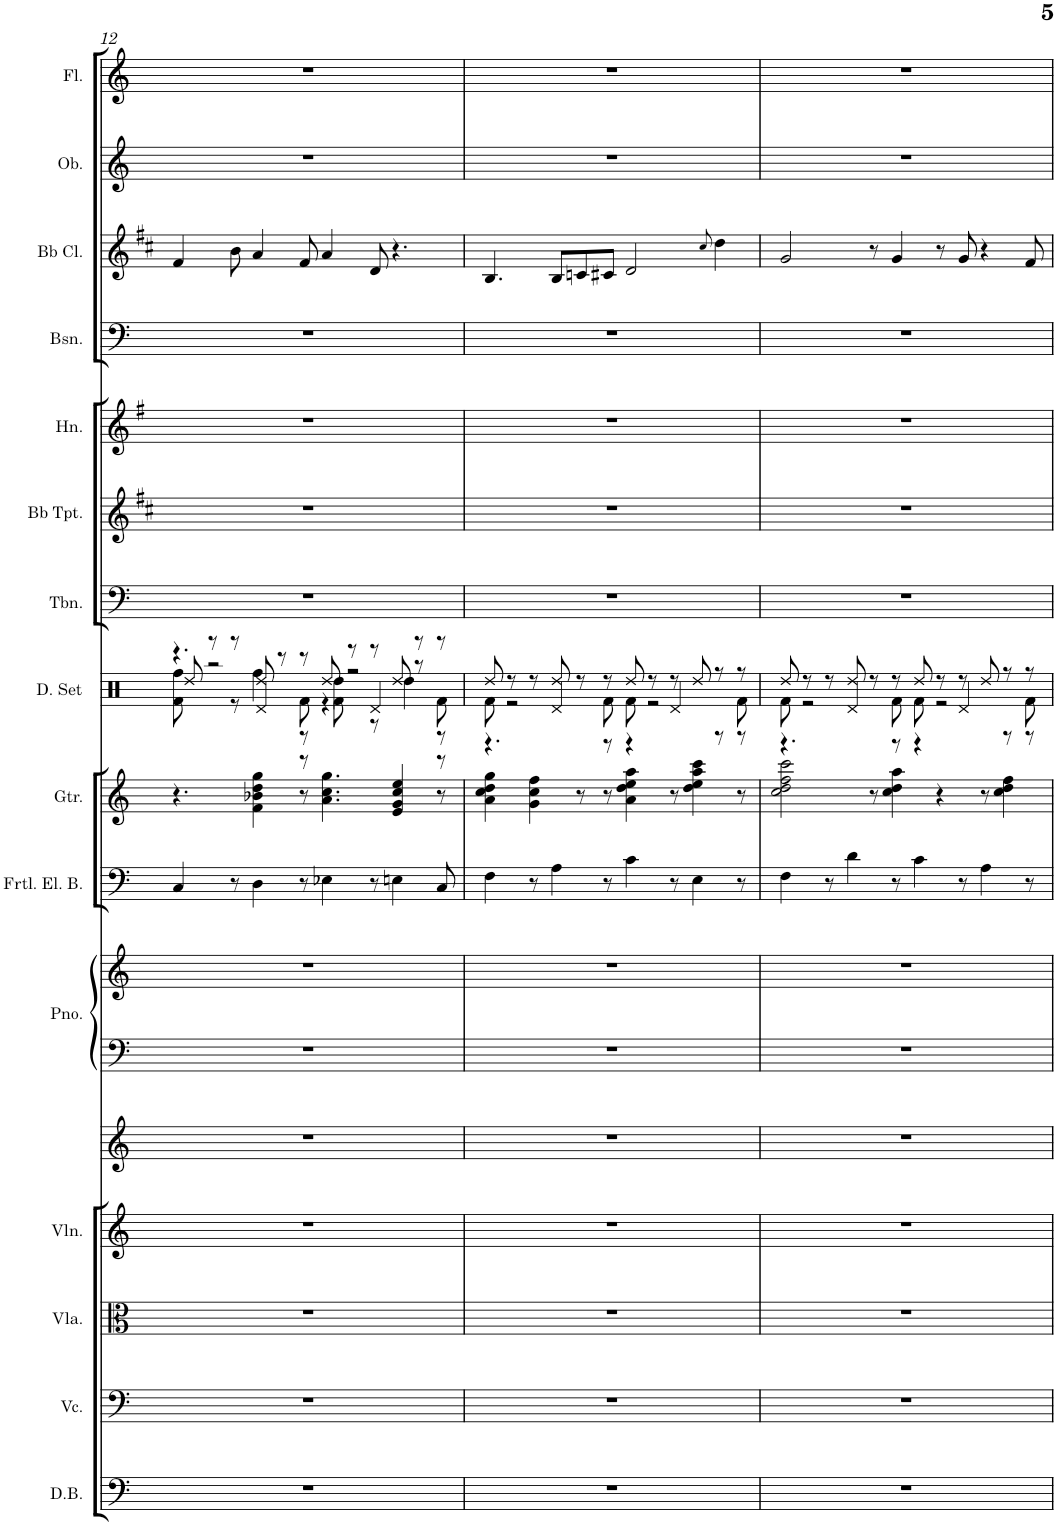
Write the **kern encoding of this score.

**kern	**kern	**kern	**kern	**kern	**kern	**kern	**kern	**kern	**kern	**kern	**kern	**kern	**kern	**kern	**kern	**kern
*part16	*part15	*part14	*part13	*part12	*part11	*part11	*part10	*part9	*part8	*part7	*part6	*part5	*part4	*part3	*part2	*part1
*staff17	*staff16	*staff15	*staff14	*staff13	*staff12	*staff11	*staff10	*staff9	*staff8	*staff7	*staff6	*staff5	*staff4	*staff3	*staff2	*staff1
*I"Double Bass	*I"Cello	*I"Viola	*I"Violin	*I"Voice	*I"Piano	*	*I"Fretless Electric Bass	*I"Guitar	*I"Drumset	*I"Trombone	*I"Trumpet in Bb	*I"Horn in F	*I"Bassoon	*I"Clarinet in Bb	*I"Oboe	*I"Flute
*I'D.B.	*	*I'Vla.	*I'Vln.	*	*I'Pno.	*	*I'Frtl. El. B.	*I'Gtr.	*I'D. Set	*I'Tbn.	*	*I'Hn.	*I'Bsn.	*	*I'Ob.	*I'Fl.
!!LO:PB:g=z
*clefF4	*clefF4	*clefC3	*clefG2	*clefG2	*clefF4	*clefG2	*clefF4	*clefG2	*clefX	*clefF4	*clefG2	*clefG2	*clefF4	*clefG2	*clefG2	*clefG2
*Trd7c12	*	*	*	*	*	*	*Trd7c12	*Trd7c12	*	*	*Trd1c2	*Trd4c7	*	*Trd1c2	*	*
*k[]	*k[]	*k[]	*k[]	*k[]	*k[]	*k[]	*k[]	*k[]	*k[]	*k[]	*k[f#c#]	*k[f#]	*k[]	*k[f#c#]	*k[]	*k[]
*C:	*C:	*C:	*C:	*C:	*C:	*C:	*C:	*C:	*C:	*C:	*D:	*G:	*C:	*D:	*C:	*C:
*M12/8	*M12/8	*M12/8	*M12/8	*M12/8	*M12/8	*M12/8	*M12/8	*M12/8	*M12/8	*M12/8	*M12/8	*M12/8	*M12/8	*M12/8	*M12/8	*M12/8
=12	=12	=12	=12	=12	=12	=12	=12	=12	=12	=12	=12	=12	=12	=12	=12	=12
*	*	*	*	*	*	*	*	*	*^	*	*	*	*	*	*	*
*	*	*	*	*	*	*	*	*	*	*^	*	*	*	*	*	*	*
*	*	*	*	*	*	*	*	*	*	*	*^	*	*	*	*	*	*	*
1.r	1.r	1.r	1.r	1.r	1.r	1.r	4C/	4.r	8Rdd/	8Rf\	4.r	4Rff\	1.r	1.r	1.r	1.r	4f#/	1.r	1.r
.	.	.	.	.	.	.	.	.	8r	2r	.	.	.	.	.	.	.	.	.
.	.	.	.	.	.	.	8r	.	8r	.	.	8r	.	.	.	.	8b\	.	.
.	.	.	.	.	.	.	4D\	4f\ 4b-X\ 4dd\ 4gg\	8Rdd/	.	4Rd/	4Rff\	.	.	.	.	4a/	.	.
.	.	.	.	.	.	.	.	.	8r	.	.	.	.	.	.	.	.	.	.
.	.	.	.	.	.	.	8r	8r	8r	8Rf\	8r	8r	.	.	.	.	8f#/	.	.
.	.	.	.	.	.	.	4E-X\	4.a\ 4.cc\ 4.gg\	8Rdd/	8Rf\	4r	4Rdd\	.	.	.	.	4a/	.	.
.	.	.	.	.	.	.	.	.	8r	2r	.	.	.	.	.	.	.	.	.
.	.	.	.	.	.	.	8r	.	8r	.	4Rd/	8r	.	.	.	.	8d/	.	.
.	.	.	.	.	.	.	4En\	4e/ 4g/ 4cc/ 4ee/	8Rdd/	.	.	4Rdd\	.	.	.	.	4.r	.	.
.	.	.	.	.	.	.	.	.	8r	.	8r	.	.	.	.	.	.	.	.
.	.	.	.	.	.	.	8C/	8r	8r	8Rf\	8r	8r	.	.	.	.	.	.	.
*	*	*	*	*	*	*	*	*	*	*	*v	*v	*	*	*	*	*	*	*
=13	=13	=13	=13	=13	=13	=13	=13	=13	=13	=13	=13	=13	=13	=13	=13	=13	=13	=13
1.r	1.r	1.r	1.r	1.r	1.r	1.r	4F\	4a\ 4cc\ 4dd\ 4gg\	8Rdd/	8Rf\	4.r	1.r	1.r	1.r	1.r	4.B/	1.r	1.r
.	.	.	.	.	.	.	.	.	8r	2r	.	.	.	.	.	.	.	.
.	.	.	.	.	.	.	8r	4g\ 4cc\ 4ff\	8r	.	.	.	.	.	.	.	.	.
.	.	.	.	.	.	.	4A\	.	8Rdd/	.	4Rd/	.	.	.	.	8B/L	.	.
.	.	.	.	.	.	.	.	8r	8r	.	.	.	.	.	.	8cn/	.	.
.	.	.	.	.	.	.	8r	8r	8r	8Rf\	8r	.	.	.	.	8c#X/J	.	.
.	.	.	.	.	.	.	4c\	4a\ 4dd\ 4ee\ 4aa\	8Rdd/	8Rf\	4r	.	.	.	.	2d/	.	.
.	.	.	.	.	.	.	.	.	8r	2r	.	.	.	.	.	.	.	.
.	.	.	.	.	.	.	8r	8r	8r	.	4Rd/	.	.	.	.	.	.	.
.	.	.	.	.	.	.	4E\	4dd\ 4ee\ 4aa\ 4ccc\	8Rdd/	.	.	.	.	.	.	.	.	.
.	.	.	.	.	.	.	.	.	.	.	.	.	.	.	.	8qcc#/	.	.
.	.	.	.	.	.	.	.	.	8r	.	8r	.	.	.	.	4dd\	.	.
.	.	.	.	.	.	.	8r	8r	8r	8Rf\	8r	.	.	.	.	.	.	.
=14	=14	=14	=14	=14	=14	=14	=14	=14	=14	=14	=14	=14	=14	=14	=14	=14	=14	=14
1.r	1.r	1.r	1.r	1.r	1.r	1.r	4F\	2cc\ 2dd\ 2ff\ 2ccc\	8Rdd/	8Rf\	4.r	1.r	1.r	1.r	1.r	2g/	1.r	1.r
.	.	.	.	.	.	.	.	.	8r	2r	.	.	.	.	.	.	.	.
.	.	.	.	.	.	.	8r	.	8r	.	.	.	.	.	.	.	.	.
.	.	.	.	.	.	.	4d\	.	8Rdd/	.	4Rd/	.	.	.	.	.	.	.
.	.	.	.	.	.	.	.	8r	8r	.	.	.	.	.	.	8r	.	.
.	.	.	.	.	.	.	8r	4cc\ 4dd\ 4aa\	8r	8Rf\	8r	.	.	.	.	4g/	.	.
.	.	.	.	.	.	.	4c\	.	8Rdd/	8Rf\	4r	.	.	.	.	.	.	.
.	.	.	.	.	.	.	.	4r	8r	2r	.	.	.	.	.	8r	.	.
.	.	.	.	.	.	.	8r	.	8r	.	4Rd/	.	.	.	.	8g/	.	.
.	.	.	.	.	.	.	4A\	8r	8Rdd/	.	.	.	.	.	.	4r	.	.
.	.	.	.	.	.	.	.	4cc\ 4dd\ 4ff\	8r	.	8r	.	.	.	.	.	.	.
.	.	.	.	.	.	.	8r	.	8r	8Rf\	8r	.	.	.	.	8f#/	.	.
*	*	*	*	*	*	*	*	*	*v	*v	*v	*	*	*	*	*	*	*
=	=	=	=	=	=	=	=	=	=	=	=	=	=	=	=	=
*-	*-	*-	*-	*-	*-	*-	*-	*-	*-	*-	*-	*-	*-	*-	*-	*-
